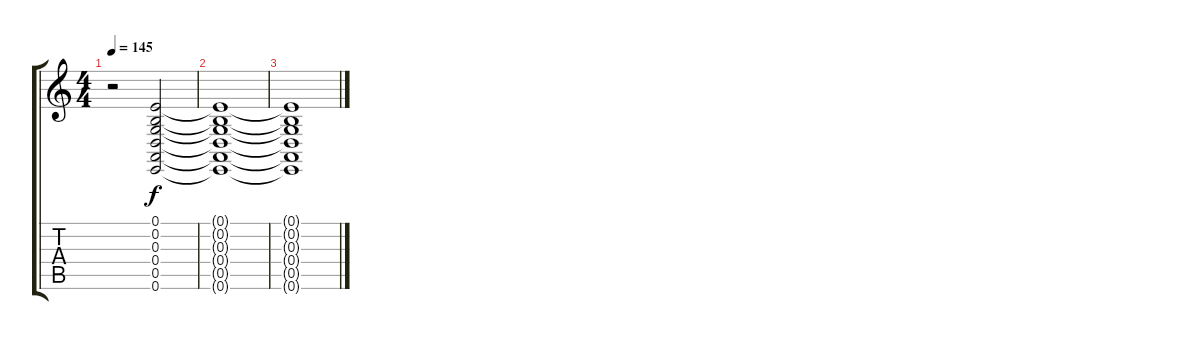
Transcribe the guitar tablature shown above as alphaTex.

\track "" {instrument seashore}
\staff {score tabs}
\tuning (E4 B3 G3 D3 A2 E2) {hide}
\ts (4 4)
\tempo 145
\clef g2
\ks c
r.2{dy f instrument seashore} (0.1 0.2 0.3 0.4 0.5 0.6).2 |
(0.1{t} 0.2{t} 0.3{t} 0.4{t} 0.5{t} 0.6{t}).1 |
(0.1{t} 0.2{t} 0.3{t} 0.4{t} 0.5{t} 0.6{t}).1
